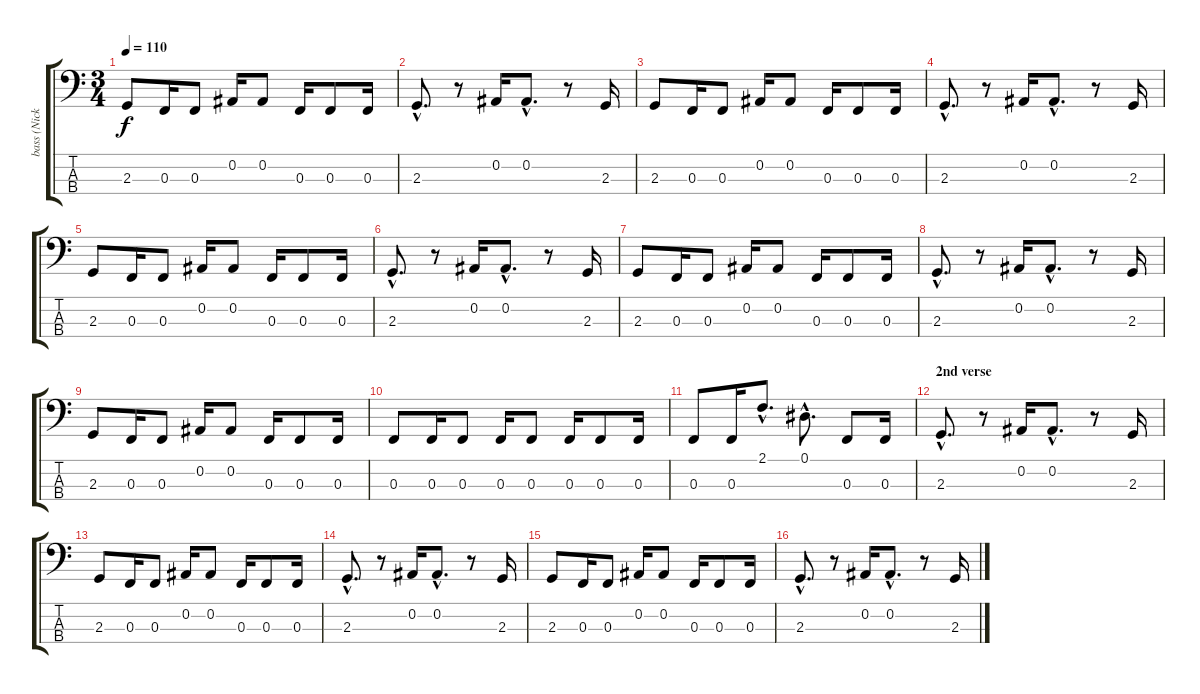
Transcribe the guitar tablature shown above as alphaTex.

\track ("bass (Nick Oliveri)" "bass (Nick") {instrument electricbasspick}
\staff {score tabs}
\tuning (Eb2 Bb1 F1 C1) {hide}
\ts (3 4)
\tempo 110
\clef f4
\ks c
2.3.8{dy f} 0.3.16 0.3.8 0.2.16 0.2.8 0.3.16 0.3.8 0.3.16 |
2.3{hac}.8{d} r.8 0.2.16 0.2{hac}.8{d} r.8 2.3.16 |
2.3.8 0.3.16 0.3.8 0.2.16 0.2.8 0.3.16 0.3.8 0.3.16 |
2.3{hac}.8{d} r.8 0.2.16 0.2{hac}.8{d} r.8 2.3.16 |
2.3.8 0.3.16 0.3.8 0.2.16 0.2.8 0.3.16 0.3.8 0.3.16 |
2.3{hac}.8{d} r.8 0.2.16 0.2{hac}.8{d} r.8 2.3.16 |
2.3.8 0.3.16 0.3.8 0.2.16 0.2.8 0.3.16 0.3.8 0.3.16 |
2.3{hac}.8{d} r.8 0.2.16 0.2{hac}.8{d} r.8 2.3.16 |
2.3.8 0.3.16 0.3.8 0.2.16 0.2.8 0.3.16 0.3.8 0.3.16 |
0.3.8 0.3.16 0.3.8 0.3.16 0.3.8 0.3.16 0.3.8 0.3.16 |
0.3.8 0.3.16 2.1{hac}.8{d} 0.1{hac}.8{d} 0.3.8 0.3.16 |
\section ("" "2nd verse")
2.3{hac}.8{d} r.8 0.2.16 0.2{hac}.8{d} r.8 2.3.16 |
2.3.8 0.3.16 0.3.8 0.2.16 0.2.8 0.3.16 0.3.8 0.3.16 |
2.3{hac}.8{d} r.8 0.2.16 0.2{hac}.8{d} r.8 2.3.16 |
2.3.8 0.3.16 0.3.8 0.2.16 0.2.8 0.3.16 0.3.8 0.3.16 |
2.3{hac}.8{d} r.8 0.2.16 0.2{hac}.8{d} r.8 2.3.16
